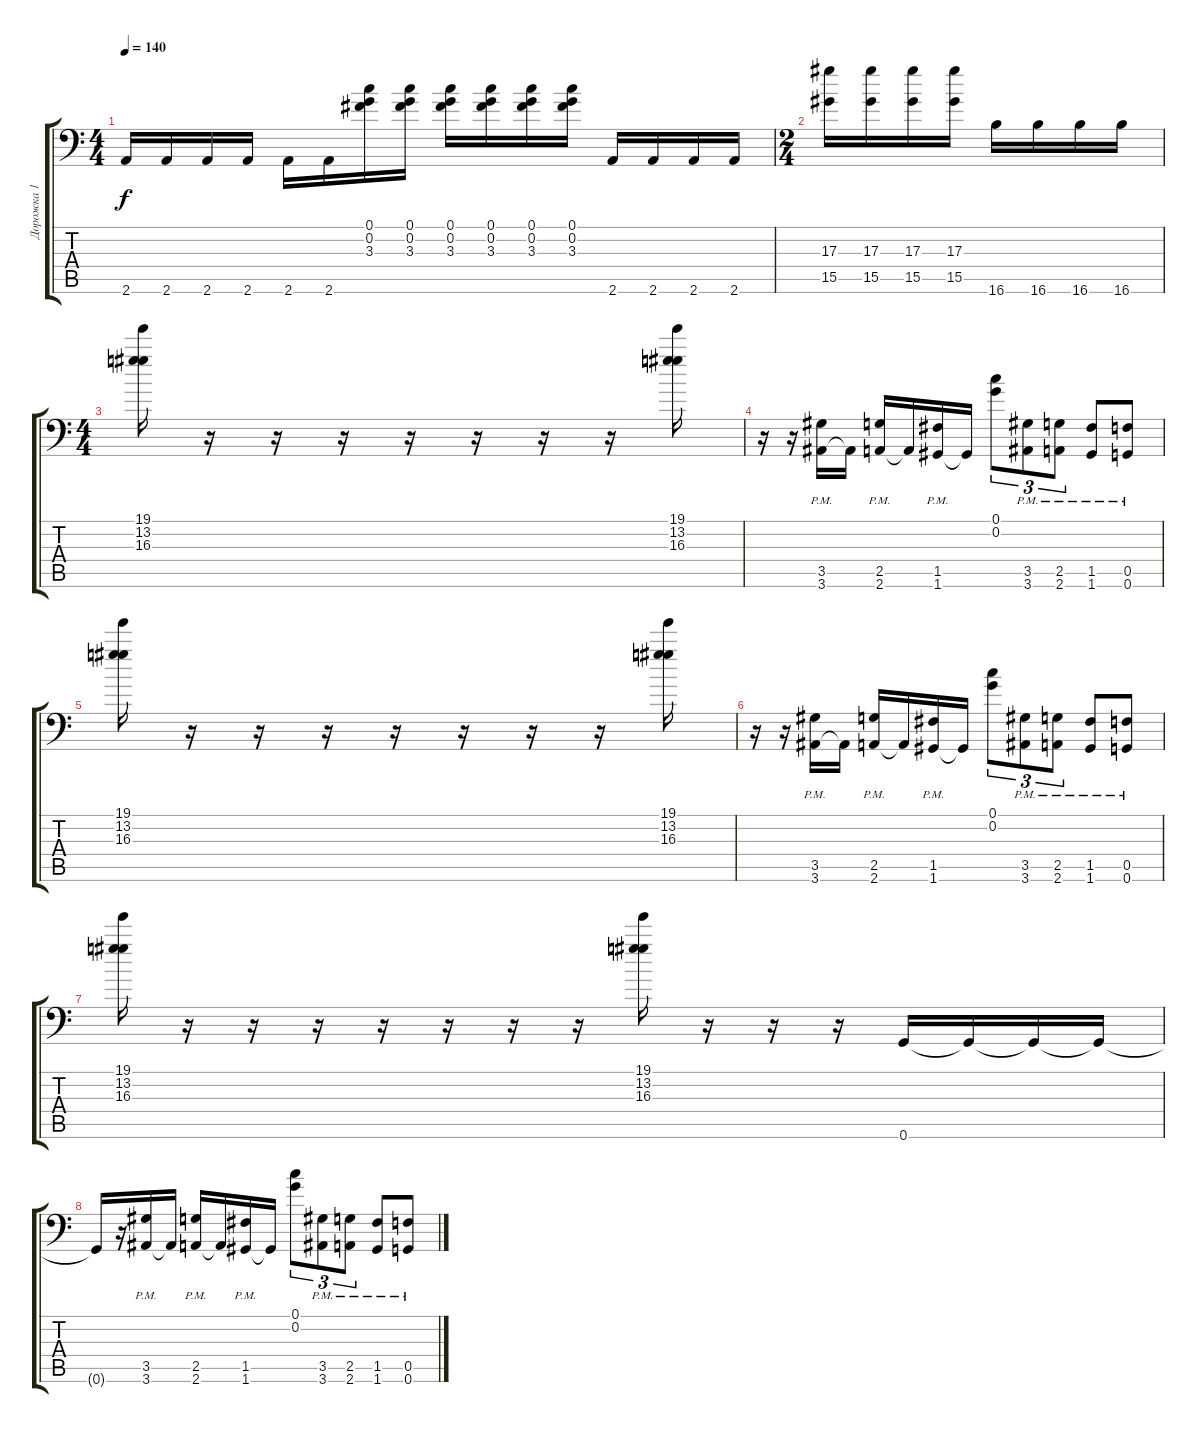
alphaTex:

\track ("Дорожка 1" "Дорожка 1") {instrument distortionguitar}
\staff {score tabs}
\tuning (C4 G3 Eb3 Bb2 F2 G1) {hide}
\ts (4 4)
\tempo 140
\clef f4
\ks c
2.6.16{dy f} 2.6.16 2.6.16 2.6.16 2.6.16 2.6.16 (0.1 0.2 3.3).16 (0.1 0.2 3.3).16 (0.1 0.2 3.3).16 (0.1 0.2 3.3).16 (0.1 0.2 3.3).16 (0.1 0.2 3.3).16 2.6.16 2.6.16 2.6.16 2.6.16 |
\ts (2 4)
(17.3 15.5).16 (17.3 15.5).16 (17.3 15.5).16 (17.3 15.5).16 16.6.16 16.6.16 16.6.16 16.6.16 |
\ts (4 4)
(19.1 13.2 16.3).16 r.16 r.16 r.16 r.16 r.16 r.16 r.16 (19.1 13.2 16.3).16 |
r.16 r.16 (3.5 3.6{pm}).16 3.6{t}.16 (2.5 2.6{pm}).16 2.6{t}.16 (1.5 1.6{pm}).16 1.6{t}.16 (0.1 0.2).8{tu (3 2)} (3.5 3.6{pm}).8{tu (3 2)} (2.5 2.6{pm}).8{tu (3 2)} (1.5 1.6{pm}).8 (0.5 0.6{pm}).8 |
(19.1 13.2 16.3).16 r.16 r.16 r.16 r.16 r.16 r.16 r.16 (19.1 13.2 16.3).16 |
r.16 r.16 (3.5 3.6{pm}).16 3.6{t}.16 (2.5 2.6{pm}).16 2.6{t}.16 (1.5 1.6{pm}).16 1.6{t}.16 (0.1 0.2).8{tu (3 2)} (3.5 3.6{pm}).8{tu (3 2)} (2.5 2.6{pm}).8{tu (3 2)} (1.5 1.6{pm}).8 (0.5 0.6{pm}).8 |
(19.1 13.2 16.3).16 r.16 r.16 r.16 r.16 r.16 r.16 r.16 (19.1 13.2 16.3).16 r.16 r.16 r.16 0.6.16 0.6{t}.16 0.6{t}.16 0.6{t}.16 |
0.6{t}.16 r.16 (3.5 3.6{pm}).16 3.6{t}.16 (2.5 2.6{pm}).16 2.6{t}.16 (1.5 1.6{pm}).16 1.6{t}.16 (0.1 0.2).8{tu (3 2)} (3.5 3.6{pm}).8{tu (3 2)} (2.5 2.6{pm}).8{tu (3 2)} (1.5 1.6{pm}).8 (0.5 0.6{pm}).8
